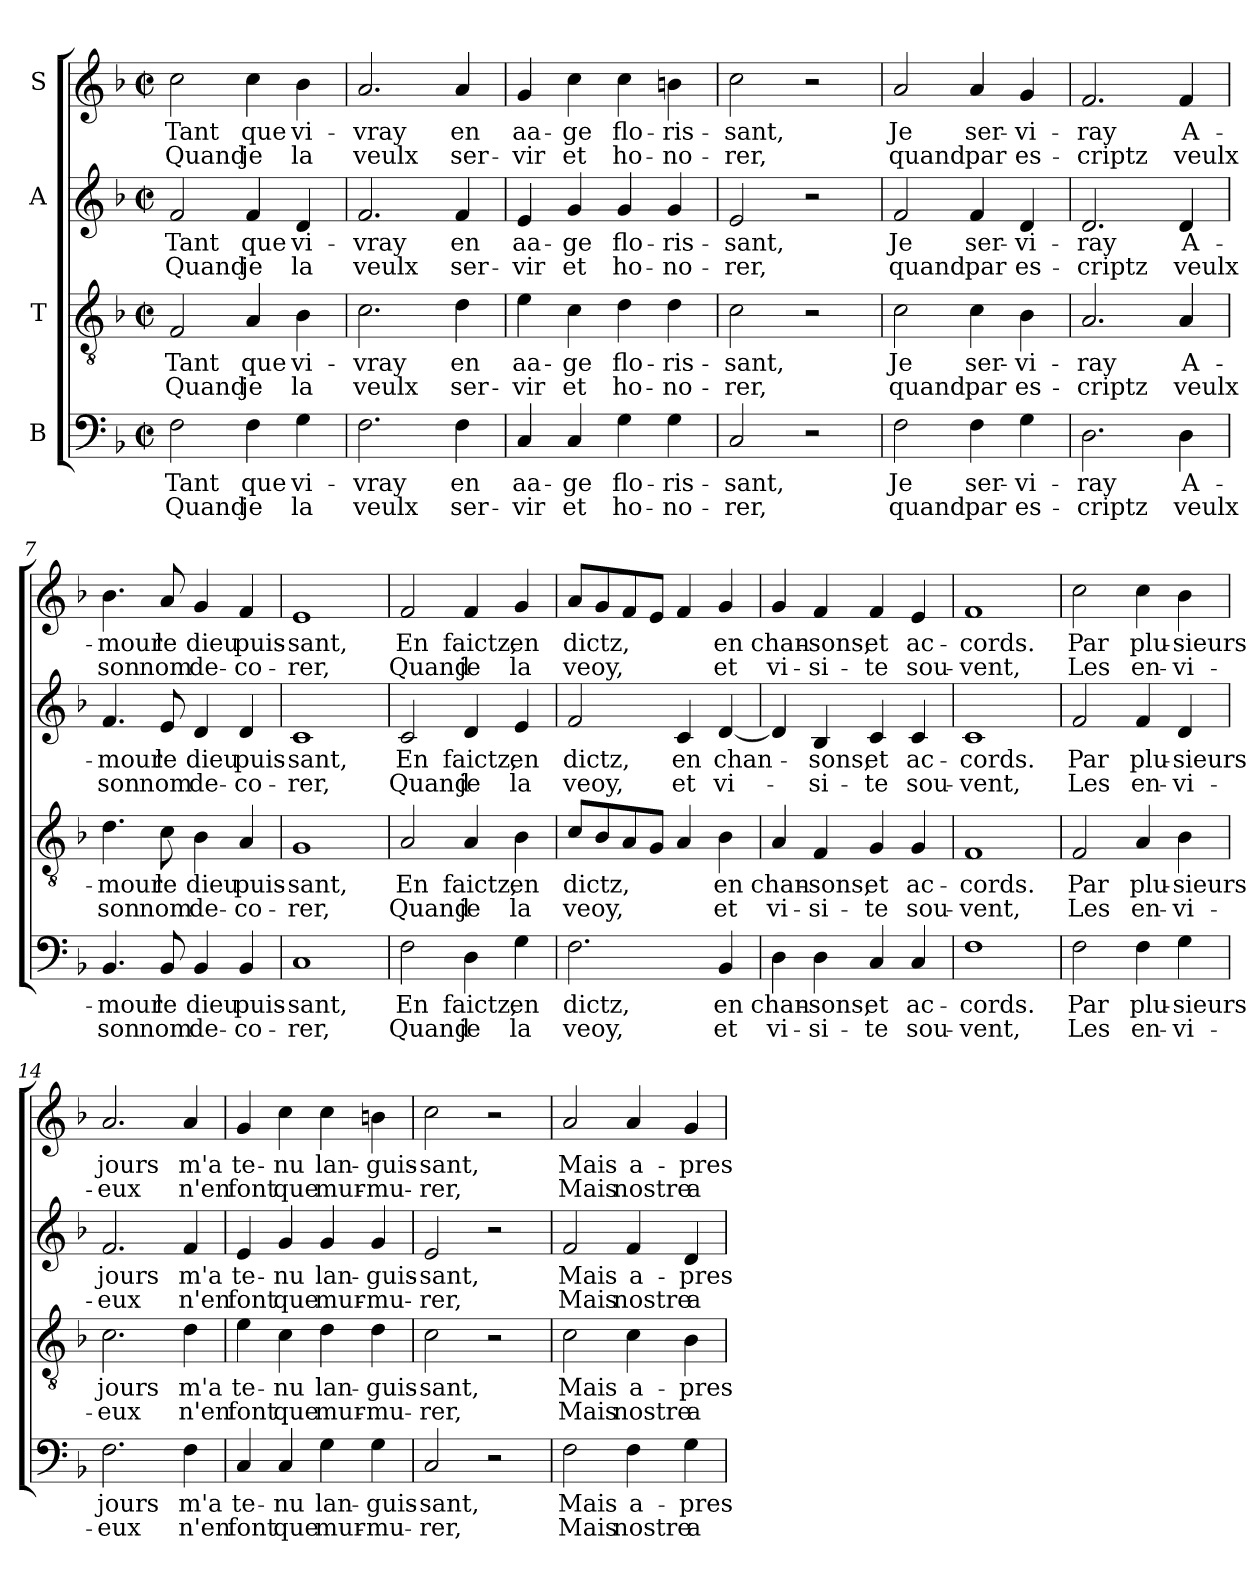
**kern	**text	**text	**kern	**text	**text	**kern	**text	**text	**kern	**text	**text
*part4	*part4	*part4	*part3	*part3	*part3	*part2	*part2	*part2	*part1	*part1	*part1
*staff4	*staff4	*staff4	*staff3	*staff3	*staff3	*staff2	*staff2	*staff2	*staff1	*staff1	*staff1
*I"B	*	*	*I"T	*	*	*I"A	*	*	*I"S	*	*
*clefF4	*	*	*clefGv2	*	*	*clefG2	*	*	*clefG2	*	*
*k[b-]	*	*	*k[b-]	*	*	*k[b-]	*	*	*k[b-]	*	*
*F:	*	*	*F:	*	*	*F:	*	*	*F:	*	*
*M2/2	*	*	*M2/2	*	*	*M2/2	*	*	*M2/2	*	*
*met(c|)	*	*	*met(c|)	*	*	*met(c|)	*	*	*met(c|)	*	*
=1	=1	=1	=1	=1	=1	=1	=1	=1	=1	=1	=1
2F\	Tant	Quand	2F/	Tant	Quand	2f/	Tant	Quand	2cc\	Tant	Quand
4F\	que	je	4A/	que	je	4f/	que	je	4cc\	que	je
4G\	vi-	la	4B-\	vi-	la	4d/	vi-	la	4b-\	vi-	la
=2	=2	=2	=2	=2	=2	=2	=2	=2	=2	=2	=2
2.F\	-vray	veulx	2.c\	-vray	veulx	2.f/	-vray	veulx	2.a/	-vray	veulx
4F\	en	ser-	4d\	en	ser-	4f/	en	ser-	4a/	en	ser-
=3	=3	=3	=3	=3	=3	=3	=3	=3	=3	=3	=3
4C/	aa-	-vir	4e\	aa-	-vir	4e/	aa-	-vir	4g/	aa-	-vir
4C/	-ge	et	4c\	-ge	et	4g/	-ge	et	4cc\	-ge	et
4G\	flo-	ho-	4d\	flo-	ho-	4g/	flo-	ho-	4cc\	flo-	ho-
4G\	-ris-	-no-	4d\	-ris-	-no-	4g/	-ris-	-no-	4bn\	-ris-	-no-
=4	=4	=4	=4	=4	=4	=4	=4	=4	=4	=4	=4
2C/	-sant,	-rer,	2c\	-sant,	-rer,	2e/	-sant,	-rer,	2cc\	-sant,	-rer,
2r	.	.	2r	.	.	2r	.	.	2r	.	.
=5	=5	=5	=5	=5	=5	=5	=5	=5	=5	=5	=5
2F\	Je	quand	2c\	Je	quand	2f/	Je	quand	2a/	Je	quand
4F\	ser-	par	4c\	ser-	par	4f/	ser-	par	4a/	ser-	par
4G\	-vi-	es-	4B-\	-vi-	es-	4d/	-vi-	es-	4g/	-vi-	es-
=6	=6	=6	=6	=6	=6	=6	=6	=6	=6	=6	=6
2.D\	-ray	-criptz	2.A/	-ray	-criptz	2.d/	-ray	-criptz	2.f/	-ray	-criptz
4D\	A-	veulx	4A/	A-	veulx	4d/	A-	veulx	4f/	A-	veulx
!!LO:LB:g=z
=7	=7	=7	=7	=7	=7	=7	=7	=7	=7	=7	=7
4.BB-/	-mour	son	4.d\	-mour	son	4.f/	-mour	son	4.b-\	-mour	son
8BB-/	le	nom	8c\	le	nom	8e/	le	nom	8a/	le	nom
4BB-/	dieu	de-	4B-\	dieu	de-	4d/	dieu	de-	4g/	dieu	de-
4BB-/	puis-	-co-	4A/	puis-	-co-	4d/	puis-	-co-	4f/	puis-	-co-
=8	=8	=8	=8	=8	=8	=8	=8	=8	=8	=8	=8
1C	-sant,	-rer,	1G	-sant,	-rer,	1c	-sant,	-rer,	1e	-sant,	-rer,
=9	=9	=9	=9	=9	=9	=9	=9	=9	=9	=9	=9
2F\	En	Quand	2A/	En	Quand	2c/	En	Quand	2f/	En	Quand
4D\	faictz,	je	4A/	faictz,	je	4d/	faictz,	je	4f/	faictz,	je
4G\	en	la	4B-\	en	la	4e/	en	la	4g/	en	la
=10	=10	=10	=10	=10	=10	=10	=10	=10	=10	=10	=10
2.F\	dictz,	veoy,	8c/L	dictz,	veoy,	2f/	dictz,	veoy,	8a/L	dictz,	veoy,
.	.	.	8B-/	.	.	.	.	.	8g/	.	.
.	.	.	8A/	.	.	.	.	.	8f/	.	.
.	.	.	8G/J	.	.	.	.	.	8e/J	.	.
.	.	.	4A/	.	.	4c/	en	et	4f/	.	.
4BB-/	en	et	4B-\	en	et	[4d/	chan-	vi-	4g/	en	et
=11	=11	=11	=11	=11	=11	=11	=11	=11	=11	=11	=11
4D\	chan-	vi-	4A/	chan-	vi-	4d/]	.	.	4g/	chan-	vi-
4D\	-sons,	-si-	4F/	-sons,	-si-	4B-/	-sons,	-si-	4f/	-sons,	-si-
4C/	et	-te	4G/	et	-te	4c/	et	-te	4f/	et	-te
4C/	ac-	sou-	4G/	ac-	sou-	4c/	ac-	sou-	4e/	ac-	sou-
=12	=12	=12	=12	=12	=12	=12	=12	=12	=12	=12	=12
1F	-cords.	-vent,	1F	-cords.	-vent,	1c	-cords.	-vent,	1f	-cords.	-vent,
!!LO:LB:g=z
=13	=13	=13	=13	=13	=13	=13	=13	=13	=13	=13	=13
2F\	Par	Les	2F/	Par	Les	2f/	Par	Les	2cc\	Par	Les
4F\	plu-	en-	4A/	plu-	en-	4f/	plu-	en-	4cc\	plu-	en-
4G\	-sieurs	-vi-	4B-\	-sieurs	-vi-	4d/	-sieurs	-vi-	4b-\	-sieurs	-vi-
=14	=14	=14	=14	=14	=14	=14	=14	=14	=14	=14	=14
2.F\	jours	-eux	2.c\	jours	-eux	2.f/	jours	-eux	2.a/	jours	-eux
4F\	m'a	n'en	4d\	m'a	n'en	4f/	m'a	n'en	4a/	m'a	n'en
=15	=15	=15	=15	=15	=15	=15	=15	=15	=15	=15	=15
4C/	te-	font	4e\	te-	font	4e/	te-	font	4g/	te-	font
4C/	-nu	que	4c\	-nu	que	4g/	-nu	que	4cc\	-nu	que
4G\	lan-	mur-	4d\	lan-	mur-	4g/	lan-	mur-	4cc\	lan-	mur-
4G\	-guis-	-mu-	4d\	-guis-	-mu-	4g/	-guis-	-mu-	4bn\	-guis-	-mu-
=16	=16	=16	=16	=16	=16	=16	=16	=16	=16	=16	=16
2C/	-sant,	-rer,	2c\	-sant,	-rer,	2e/	-sant,	-rer,	2cc\	-sant,	-rer,
2r	.	.	2r	.	.	2r	.	.	2r	.	.
=17	=17	=17	=17	=17	=17	=17	=17	=17	=17	=17	=17
2F\	Mais	Mais	2c\	Mais	Mais	2f/	Mais	Mais	2a/	Mais	Mais
4F\	a-	nostre	4c\	a-	nostre	4f/	a-	nostre	4a/	a-	nostre
4G\	-pres	a-	4B-\	-pres	a-	4d/	-pres	a-	4g/	-pres	a-
=	=	=	=	=	=	=	=	=	=	=	=
*-	*-	*-	*-	*-	*-	*-	*-	*-	*-	*-	*-
